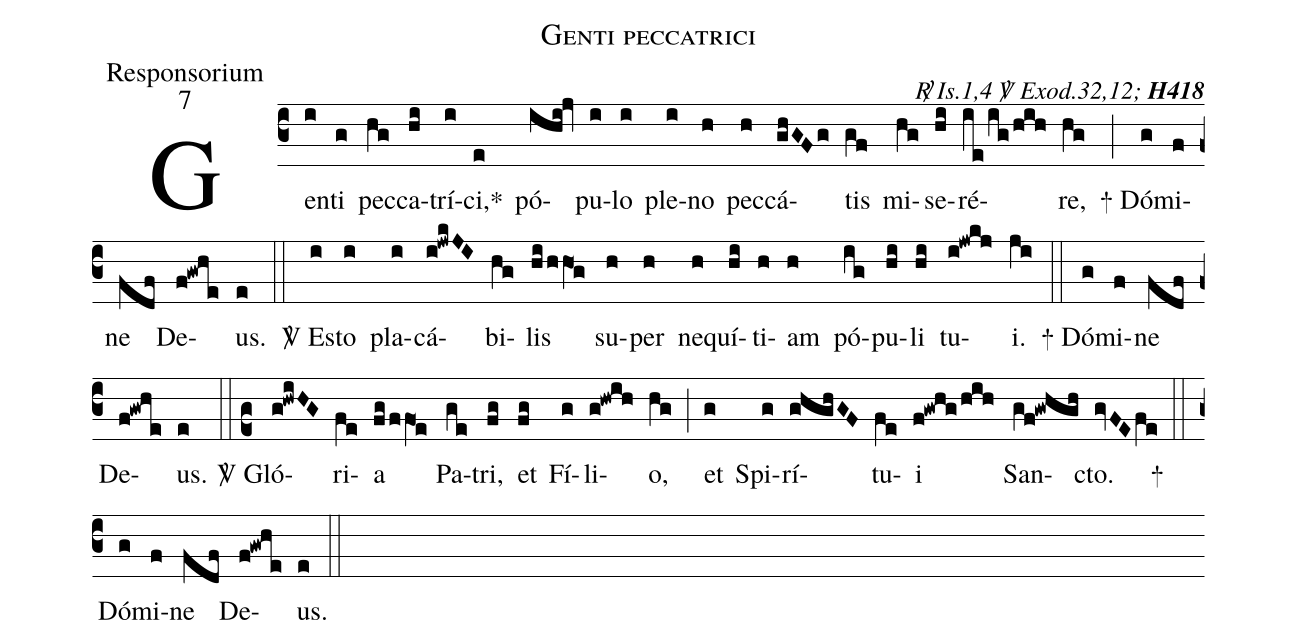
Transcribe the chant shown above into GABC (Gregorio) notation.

name:Genti peccatrici;
office-part:Responsorium;
mode:7;
commentary:{\itshape\mdseries \Rbar\  Is.1,4  \Vbar\  Exod.32,12;\/}  {\bfseries H418};
%%
(c3)  Gen(i)ti(g) pec(hg)ca(hi)trí(i)ci,<sp>*</sp>(e) pó(ihi!jv)pu(i)lo(i) ple(i)no(h) pec(h)cá(ghGFg)tis(gf) mi(hg)se(hi)ré(ie/ig/hih)re,(hg) (;)
<sp>+</sp> Dó(g)mi(f)ne(fdf) De(f!gwhe)us.(e) (::)
<sp>V/</sp> Es(i)to(i) pla(i)cá(i!jwkJI)bi(hg)lis(hi/hhO1g) su(h)per(h) ne(h)quí(hi)ti(h)am(h) pó(ig)pu(hi)li(hi) tu(i!jwkj)i.(ji) (::)
<sp>+</sp> Dó(g)mi(f)ne(fdf) De(f!gwhe)us.(e) (::c2)
 <sp>V/</sp> Gló(g!hwiHG)ri(fe)a(fg/ffO1e) Pa(ge)tri,(fg) et(fg) Fí(g)li(g@hwih)o,(hg) (;)
et(g) Spi(g)rí(ghghGF)tu(fe)i(f!gwhg/hih) San(gf!gwhgh)cto.(gvFEfe)
<sp>+</sp>(::c3) Dó(g)mi(f)ne(fdf) De(f!gwhe)us.(e) (::)
